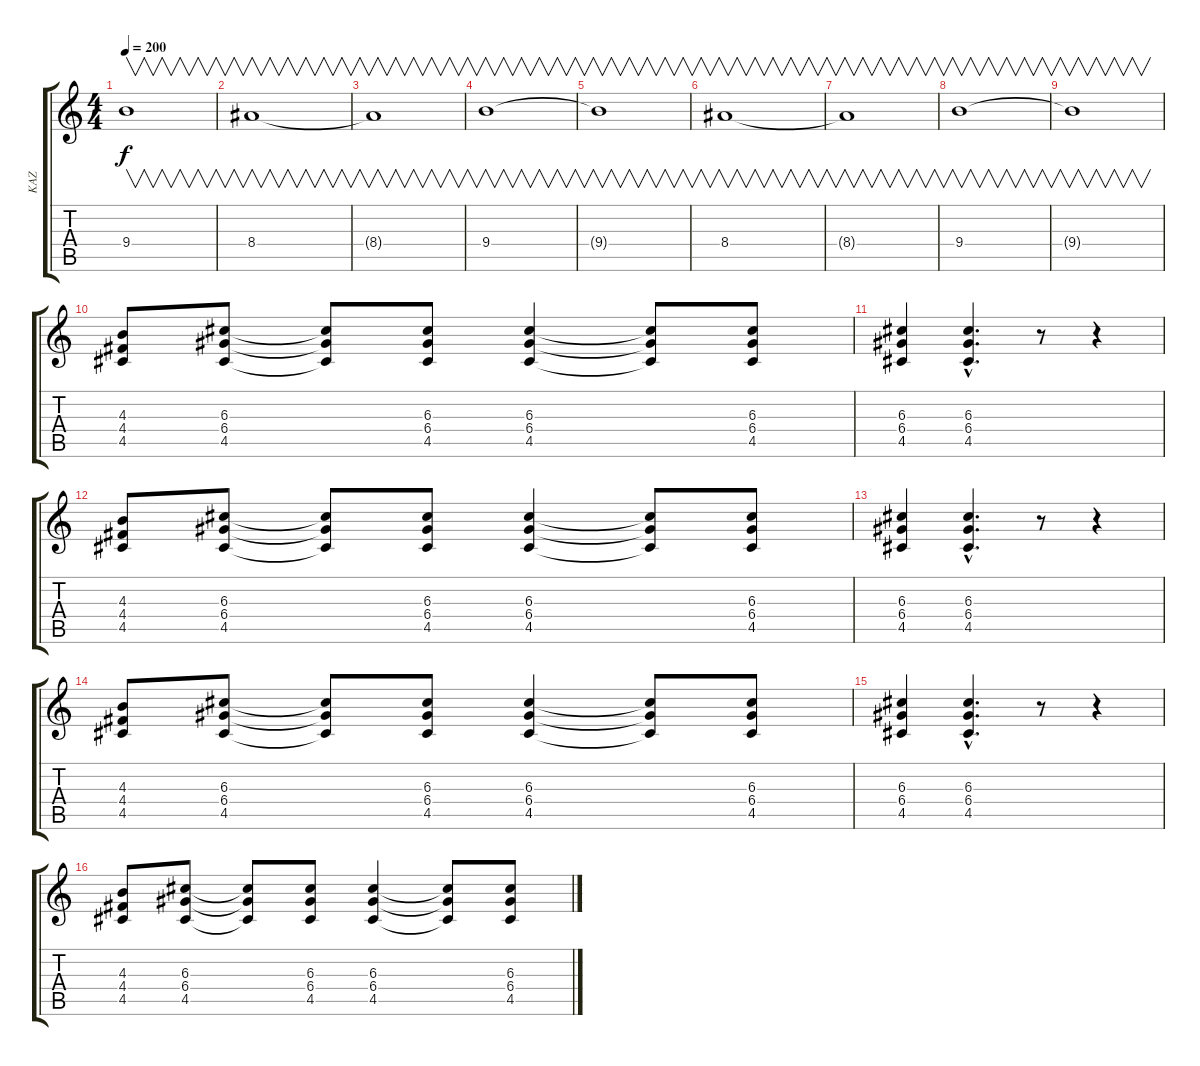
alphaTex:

\track ("KAZ" "KAZ") {instrument distortionguitar}
\staff {score tabs}
\tuning (E4 B3 G3 D3 A2 E2) {hide}
\ts (4 4)
\tempo 200
\clef g2
\ks c
9.4{t}.1{v dy f} |
8.4.1{v} |
8.4{t}.1{v} |
9.4.1{v} |
9.4{t}.1{v} |
8.4.1{v} |
8.4{t}.1{v} |
9.4.1{v} |
9.4{t}.1{v} |
(4.3 4.4 4.5).8 (6.3 6.4 4.5).8 (6.3{t} 6.4{t} 4.5{t}).8 (6.3 6.4 4.5).8 (6.3 6.4 4.5).4 (6.3{t} 6.4{t} 4.5{t}).8 (6.3 6.4 4.5).8 |
(6.3 6.4 4.5).4 (6.3{hac} 6.4{hac} 4.5{hac}).4{d} r.8 r.4 |
(4.3 4.4 4.5).8 (6.3 6.4 4.5).8 (6.3{t} 6.4{t} 4.5{t}).8 (6.3 6.4 4.5).8 (6.3 6.4 4.5).4 (6.3{t} 6.4{t} 4.5{t}).8 (6.3 6.4 4.5).8 |
(6.3 6.4 4.5).4 (6.3{hac} 6.4{hac} 4.5{hac}).4{d} r.8 r.4 |
(4.3 4.4 4.5).8 (6.3 6.4 4.5).8 (6.3{t} 6.4{t} 4.5{t}).8 (6.3 6.4 4.5).8 (6.3 6.4 4.5).4 (6.3{t} 6.4{t} 4.5{t}).8 (6.3 6.4 4.5).8 |
(6.3 6.4 4.5).4 (6.3{hac} 6.4{hac} 4.5{hac}).4{d} r.8 r.4 |
(4.3 4.4 4.5).8 (6.3 6.4 4.5).8 (6.3{t} 6.4{t} 4.5{t}).8 (6.3 6.4 4.5).8 (6.3 6.4 4.5).4 (6.3{t} 6.4{t} 4.5{t}).8 (6.3 6.4 4.5).8
